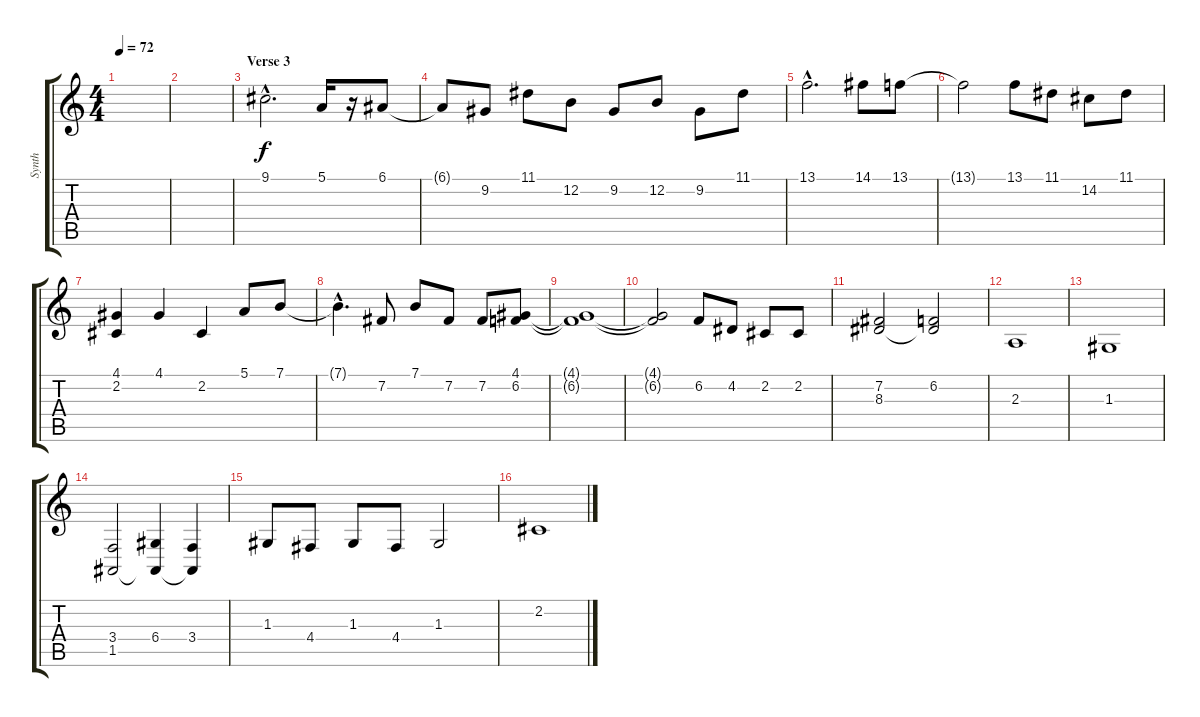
\track ("Synth" "Synth") {instrument flute}
\staff {score tabs}
\tuning (E4 B3 G3 D3 A2 E2) {hide}
\ts (4 4)
\tempo 72
\clef g2
\ks c
|
|
\section ("" "Verse 3")
9.1{hac}.2{d} 5.1.16 r.16 6.1.8 |
6.1{t}.8 9.2.8 11.1.8 12.2.8 9.2.8 12.2.8 9.2.8 11.1.8 |
13.1{hac}.2{d} 14.1.8 13.1.8 |
13.1{t}.2 13.1.8 11.1.8 14.2.8 11.1.8 |
(4.1 2.2).4 4.1.4 2.2.4 5.1.8 7.1.8 |
7.1{hac t}.4{d} 7.2.8 7.1.8 7.2.8 7.2.8 (4.1 6.2).8 |
(4.1{t} 6.2{t}).1 |
(4.1{t} 6.2{t}).2 6.2.8 4.2.8 2.2.8 2.2.8 |
(7.2 8.3).2 (6.2 8.3{t}).2 |
2.3.1 |
1.3.1 |
(3.4 1.5).2 (6.4 1.5{t}).4 (3.4 1.5{t}).4 |
1.3.8 4.4.8 1.3.8 4.4.8 1.3.2 |
2.2.1
